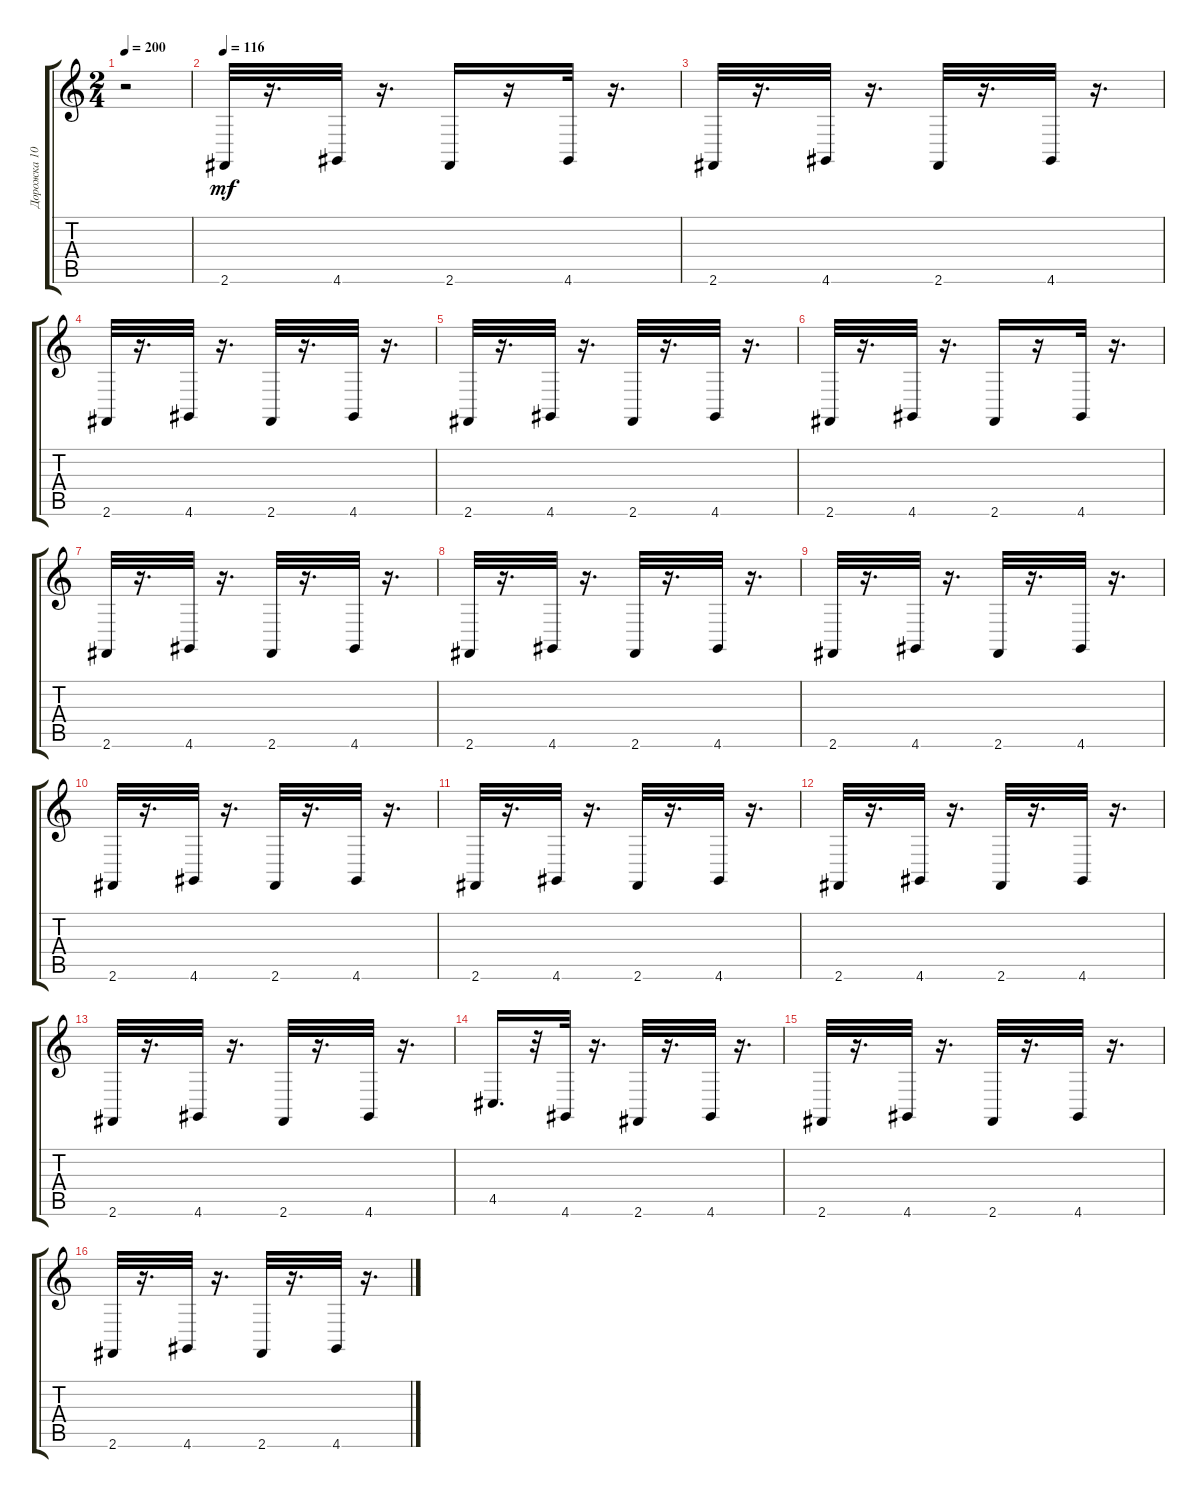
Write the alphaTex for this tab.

\track ("Дорожка 10" "Дорожка 10") {instrument acousticgrandpiano}
\staff {score tabs}
\tuning (E4 B3 G3 D3 A2 E2) {hide}
\ts (2 4)
\tempo 200
\clef g2
\ks c
r.2{dy mf instrument acousticgrandpiano} |
\tempo 116
2.6.32 r.16{d} 4.6.32 r.16{d} 2.6.16 r.16 4.6.32 r.16{d} |
2.6.32 r.16{d} 4.6.32 r.16{d} 2.6.32 r.16{d} 4.6.32 r.16{d} |
2.6.32 r.16{d} 4.6.32 r.16{d} 2.6.32 r.16{d} 4.6.32 r.16{d} |
2.6.32 r.16{d} 4.6.32 r.16{d} 2.6.32 r.16{d} 4.6.32 r.16{d} |
2.6.32 r.16{d} 4.6.32 r.16{d} 2.6.16 r.16 4.6.32 r.16{d} |
2.6.32 r.16{d} 4.6.32 r.16{d} 2.6.32 r.16{d} 4.6.32 r.16{d} |
2.6.32 r.16{d} 4.6.32 r.16{d} 2.6.32 r.16{d} 4.6.32 r.16{d} |
2.6.32 r.16{d} 4.6.32 r.16{d} 2.6.32 r.16{d} 4.6.32 r.16{d} |
2.6.32 r.16{d} 4.6.32 r.16{d} 2.6.32 r.16{d} 4.6.32 r.16{d} |
2.6.32 r.16{d} 4.6.32 r.16{d} 2.6.32 r.16{d} 4.6.32 r.16{d} |
2.6.32 r.16{d} 4.6.32 r.16{d} 2.6.32 r.16{d} 4.6.32 r.16{d} |
2.6.32 r.16{d} 4.6.32 r.16{d} 2.6.32 r.16{d} 4.6.32 r.16{d} |
4.5.16{d} r.32 4.6.32 r.16{d} 2.6.32 r.16{d} 4.6.32 r.16{d} |
2.6.32 r.16{d} 4.6.32 r.16{d} 2.6.32 r.16{d} 4.6.32 r.16{d} |
2.6.32 r.16{d} 4.6.32 r.16{d} 2.6.32 r.16{d} 4.6.32 r.16{d}
